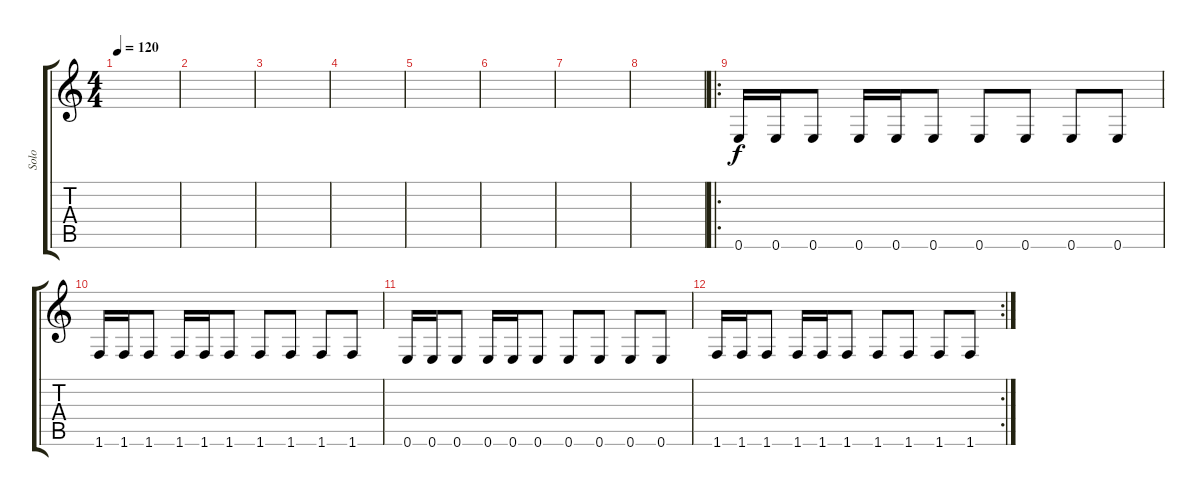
\track ("Solo" "Solo") {instrument overdrivenguitar}
\staff {score tabs}
\tuning (E4 B3 G3 D3 A2 E2) {hide}
\ts (4 4)
\tempo 120
\clef g2
\ks c
|
|
|
|
|
|
|
|
\ro
0.6.16 0.6.16 0.6.8 0.6.16 0.6.16 0.6.8 0.6.8 0.6.8 0.6.8 0.6.8 |
1.6.16 1.6.16 1.6.8 1.6.16 1.6.16 1.6.8 1.6.8 1.6.8 1.6.8 1.6.8 |
0.6.16 0.6.16 0.6.8 0.6.16 0.6.16 0.6.8 0.6.8 0.6.8 0.6.8 0.6.8 |
\rc 2
1.6.16 1.6.16 1.6.8 1.6.16 1.6.16 1.6.8 1.6.8 1.6.8 1.6.8 1.6.8
